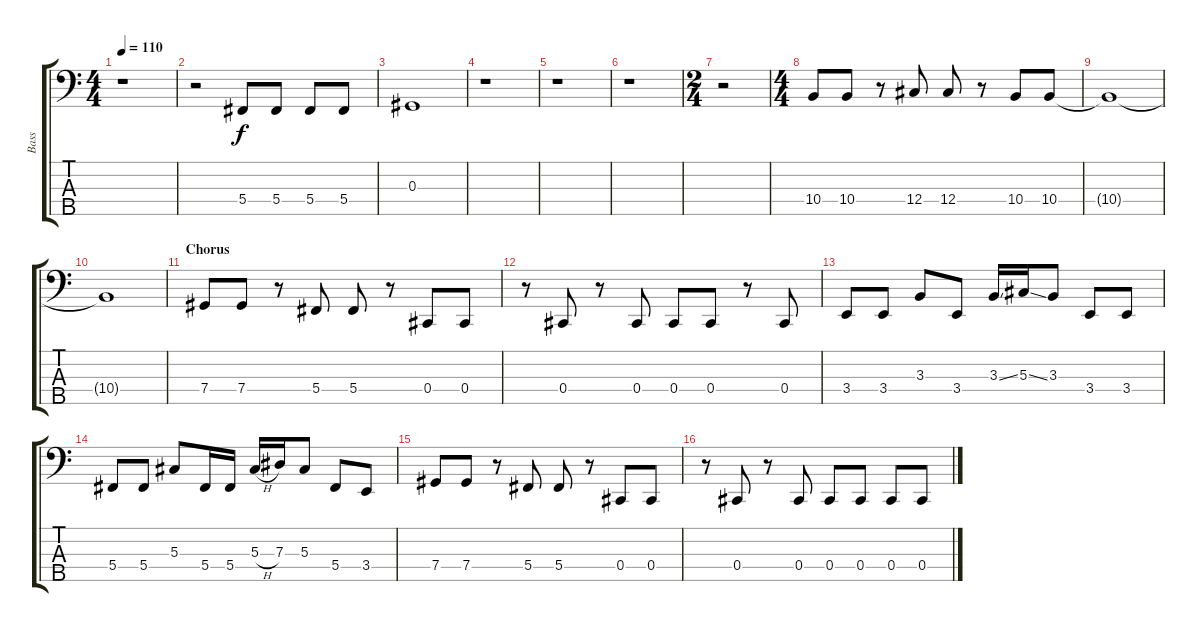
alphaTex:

\track ("Bass" "Bass") {instrument slapbass1}
\staff {score tabs}
\tuning (Gb2 Db2 Ab1 Db1 Bb0) {hide}
\ts (4 4)
\tempo 110
\clef f4
\ks c
r.1{dy f} |
r.2 5.4.8 5.4.8 5.4.8 5.4.8 |
0.3.1 |
r.1 |
r.1 |
r.1 |
\ts (2 4)
r.2 |
\ts (4 4)
10.4.8 10.4.8 r.8 12.4.8 12.4.8 r.8 10.4.8 10.4.8 |
10.4{t}.1 |
10.4{t}.1 |
\section ("" "Chorus")
7.4.8 7.4.8 r.8 5.4.8 5.4.8 r.8 0.4.8 0.4.8 |
r.8 0.4.8 r.8 0.4.8 0.4.8 0.4.8 r.8 0.4.8 |
3.4.8 3.4.8 3.3.8 3.4.8 3.3{ss}.16 5.3{ss}.16 3.3.8 3.4.8 3.4.8 |
5.4.8 5.4.8 5.3.8 5.4.16 5.4.16 5.3{h}.16 7.3.16 5.3.8 5.4.8 3.4.8 |
7.4.8 7.4.8 r.8 5.4.8 5.4.8 r.8 0.4.8 0.4.8 |
r.8 0.4.8 r.8 0.4.8 0.4.8 0.4.8 0.4.8 0.4.8
